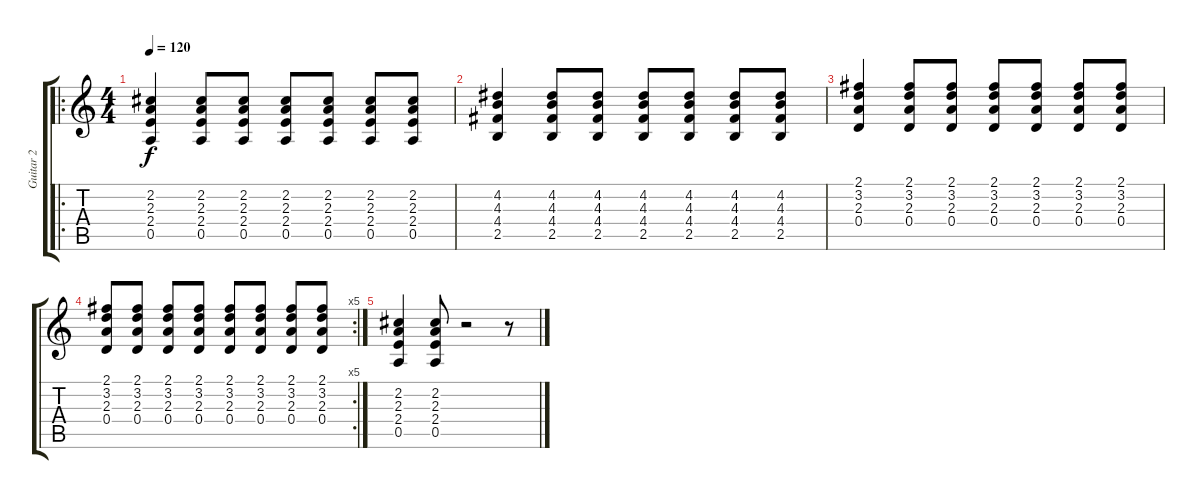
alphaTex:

\track ("Guitar 2" "Guitar 2") {instrument overdrivenguitar}
\staff {score tabs}
\tuning (E4 B3 G3 D3 A2 E2) {hide}
\ro
\ts (4 4)
\tempo 120
\clef g2
\ks c
(2.2 2.3 2.4 0.5).4{dy f} (2.2 2.3 2.4 0.5).8 (2.2 2.3 2.4 0.5).8 (2.2 2.3 2.4 0.5).8 (2.2 2.3 2.4 0.5).8 (2.2 2.3 2.4 0.5).8 (2.2 2.3 2.4 0.5).8 |
(4.2 4.3 4.4 2.5).4 (4.2 4.3 4.4 2.5).8 (4.2 4.3 4.4 2.5).8 (4.2 4.3 4.4 2.5).8 (4.2 4.3 4.4 2.5).8 (4.2 4.3 4.4 2.5).8 (4.2 4.3 4.4 2.5).8 |
(2.1 3.2 2.3 0.4).4 (2.1 3.2 2.3 0.4).8 (2.1 3.2 2.3 0.4).8 (2.1 3.2 2.3 0.4).8 (2.1 3.2 2.3 0.4).8 (2.1 3.2 2.3 0.4).8 (2.1 3.2 2.3 0.4).8 |
\rc 5
(2.1 3.2 2.3 0.4).8 (2.1 3.2 2.3 0.4).8 (2.1 3.2 2.3 0.4).8 (2.1 3.2 2.3 0.4).8 (2.1 3.2 2.3 0.4).8 (2.1 3.2 2.3 0.4).8 (2.1 3.2 2.3 0.4).8 (2.1 3.2 2.3 0.4).8 |
(2.2 2.3 2.4 0.5).4 (2.2 2.3 2.4 0.5).8 r.2 r.8
